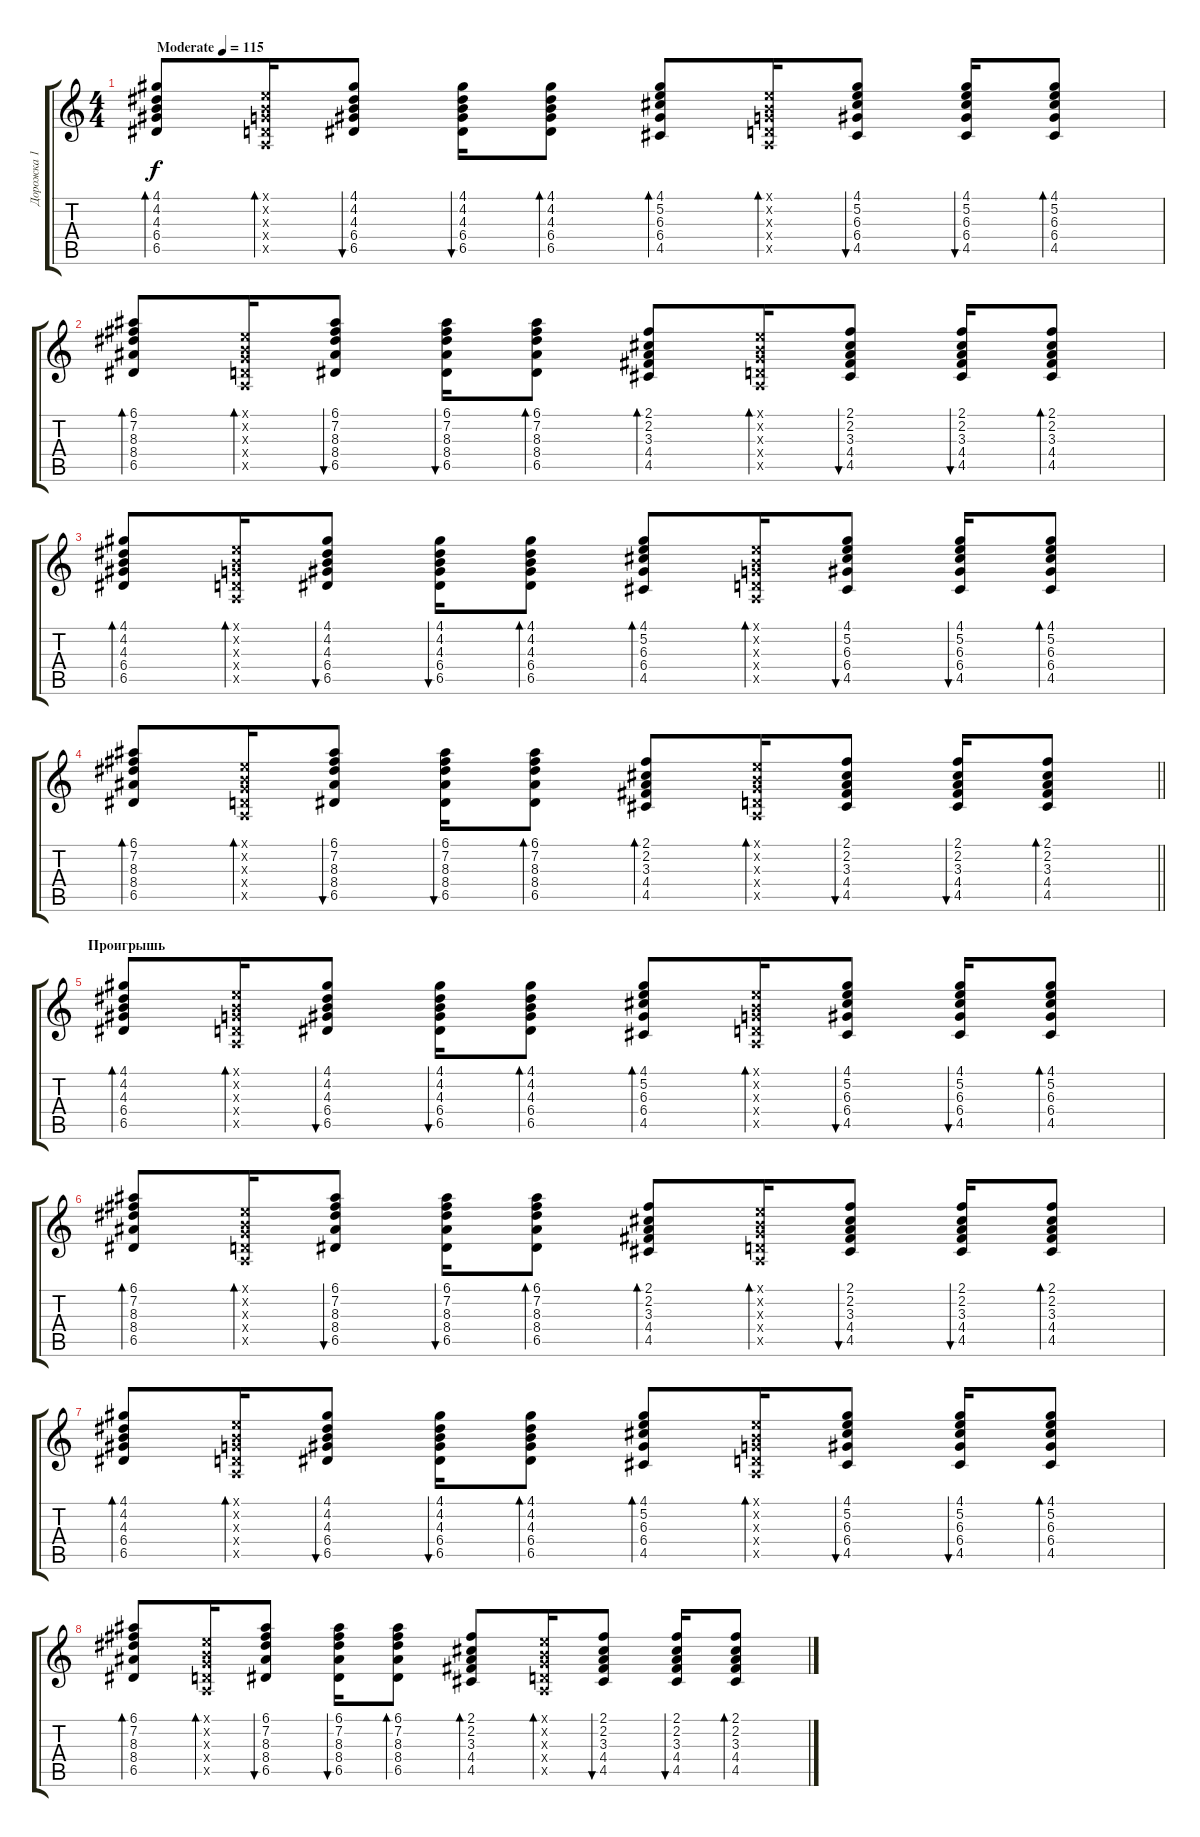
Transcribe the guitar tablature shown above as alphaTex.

\track ("Дорожка 1" "Дорожка 1") {instrument electricguitarclean}
\staff {score tabs}
\tuning (E4 B3 G3 D3 A2 E2) {hide}
\ts (4 4)
\tempo (115 "Moderate")
\clef g2
\ks c
(4.1 4.2 4.3 6.4 6.5).8{bd 30 dy f instrument electricguitarclean} (0.1{x} 0.2{x} 0.3{x} 0.4{x} 0.5{x}).16{bd 30} (4.1 4.2 4.3 6.4 6.5).8{bu 30} (4.1 4.2 4.3 6.4 6.5).16{bu 30} (4.1 4.2 4.3 6.4 6.5).8{bd 30} (4.1 5.2 6.3 6.4 4.5).8{bd 30} (0.1{x} 0.2{x} 0.3{x} 0.4{x} 0.5{x}).16{bd 30} (4.1 5.2 6.3 6.4 4.5).8{bu 30} (4.1 5.2 6.3 6.4 4.5).16{bu 30} (4.1 5.2 6.3 6.4 4.5).8{bd 30} |
(6.1 7.2 8.3 8.4 6.5).8{bd 30} (0.1{x} 0.2{x} 0.3{x} 0.4{x} 0.5{x}).16{bd 30} (6.1 7.2 8.3 8.4 6.5).8{bu 30} (6.1 7.2 8.3 8.4 6.5).16{bu 30} (6.1 7.2 8.3 8.4 6.5).8{bd 30} (2.1 2.2 3.3 4.4 4.5).8{bd 30} (0.1{x} 0.2{x} 0.3{x} 0.4{x} 0.5{x}).16{bd 30} (2.1 2.2 3.3 4.4 4.5).8{bu 30} (2.1 2.2 3.3 4.4 4.5).16{bu 30} (2.1 2.2 3.3 4.4 4.5).8{bd 30} |
(4.1 4.2 4.3 6.4 6.5).8{bd 30} (0.1{x} 0.2{x} 0.3{x} 0.4{x} 0.5{x}).16{bd 30} (4.1 4.2 4.3 6.4 6.5).8{bu 30} (4.1 4.2 4.3 6.4 6.5).16{bu 30} (4.1 4.2 4.3 6.4 6.5).8{bd 30} (4.1 5.2 6.3 6.4 4.5).8{bd 30} (0.1{x} 0.2{x} 0.3{x} 0.4{x} 0.5{x}).16{bd 30} (4.1 5.2 6.3 6.4 4.5).8{bu 30} (4.1 5.2 6.3 6.4 4.5).16{bu 30} (4.1 5.2 6.3 6.4 4.5).8{bd 30} |
\barLineRight lightlight
(6.1 7.2 8.3 8.4 6.5).8{bd 30} (0.1{x} 0.2{x} 0.3{x} 0.4{x} 0.5{x}).16{bd 30} (6.1 7.2 8.3 8.4 6.5).8{bu 30} (6.1 7.2 8.3 8.4 6.5).16{bu 30} (6.1 7.2 8.3 8.4 6.5).8{bd 30} (2.1 2.2 3.3 4.4 4.5).8{bd 30} (0.1{x} 0.2{x} 0.3{x} 0.4{x} 0.5{x}).16{bd 30} (2.1 2.2 3.3 4.4 4.5).8{bu 30} (2.1 2.2 3.3 4.4 4.5).16{bu 30} (2.1 2.2 3.3 4.4 4.5).8{bd 30} |
\section ("" "Проигрышь")
(4.1 4.2 4.3 6.4 6.5).8{bd 30} (0.1{x} 0.2{x} 0.3{x} 0.4{x} 0.5{x}).16{bd 30} (4.1 4.2 4.3 6.4 6.5).8{bu 30} (4.1 4.2 4.3 6.4 6.5).16{bu 30} (4.1 4.2 4.3 6.4 6.5).8{bd 30} (4.1 5.2 6.3 6.4 4.5).8{bd 30} (0.1{x} 0.2{x} 0.3{x} 0.4{x} 0.5{x}).16{bd 30} (4.1 5.2 6.3 6.4 4.5).8{bu 30} (4.1 5.2 6.3 6.4 4.5).16{bu 30} (4.1 5.2 6.3 6.4 4.5).8{bd 30} |
(6.1 7.2 8.3 8.4 6.5).8{bd 30} (0.1{x} 0.2{x} 0.3{x} 0.4{x} 0.5{x}).16{bd 30} (6.1 7.2 8.3 8.4 6.5).8{bu 30} (6.1 7.2 8.3 8.4 6.5).16{bu 30} (6.1 7.2 8.3 8.4 6.5).8{bd 30} (2.1 2.2 3.3 4.4 4.5).8{bd 30} (0.1{x} 0.2{x} 0.3{x} 0.4{x} 0.5{x}).16{bd 30} (2.1 2.2 3.3 4.4 4.5).8{bu 30} (2.1 2.2 3.3 4.4 4.5).16{bu 30} (2.1 2.2 3.3 4.4 4.5).8{bd 30} |
(4.1 4.2 4.3 6.4 6.5).8{bd 30} (0.1{x} 0.2{x} 0.3{x} 0.4{x} 0.5{x}).16{bd 30} (4.1 4.2 4.3 6.4 6.5).8{bu 30} (4.1 4.2 4.3 6.4 6.5).16{bu 30} (4.1 4.2 4.3 6.4 6.5).8{bd 30} (4.1 5.2 6.3 6.4 4.5).8{bd 30} (0.1{x} 0.2{x} 0.3{x} 0.4{x} 0.5{x}).16{bd 30} (4.1 5.2 6.3 6.4 4.5).8{bu 30} (4.1 5.2 6.3 6.4 4.5).16{bu 30} (4.1 5.2 6.3 6.4 4.5).8{bd 30} |
(6.1 7.2 8.3 8.4 6.5).8{bd 30} (0.1{x} 0.2{x} 0.3{x} 0.4{x} 0.5{x}).16{bd 30} (6.1 7.2 8.3 8.4 6.5).8{bu 30} (6.1 7.2 8.3 8.4 6.5).16{bu 30} (6.1 7.2 8.3 8.4 6.5).8{bd 30} (2.1 2.2 3.3 4.4 4.5).8{bd 30} (0.1{x} 0.2{x} 0.3{x} 0.4{x} 0.5{x}).16{bd 30} (2.1 2.2 3.3 4.4 4.5).8{bu 30} (2.1 2.2 3.3 4.4 4.5).16{bu 30} (2.1 2.2 3.3 4.4 4.5).8{bd 30}
